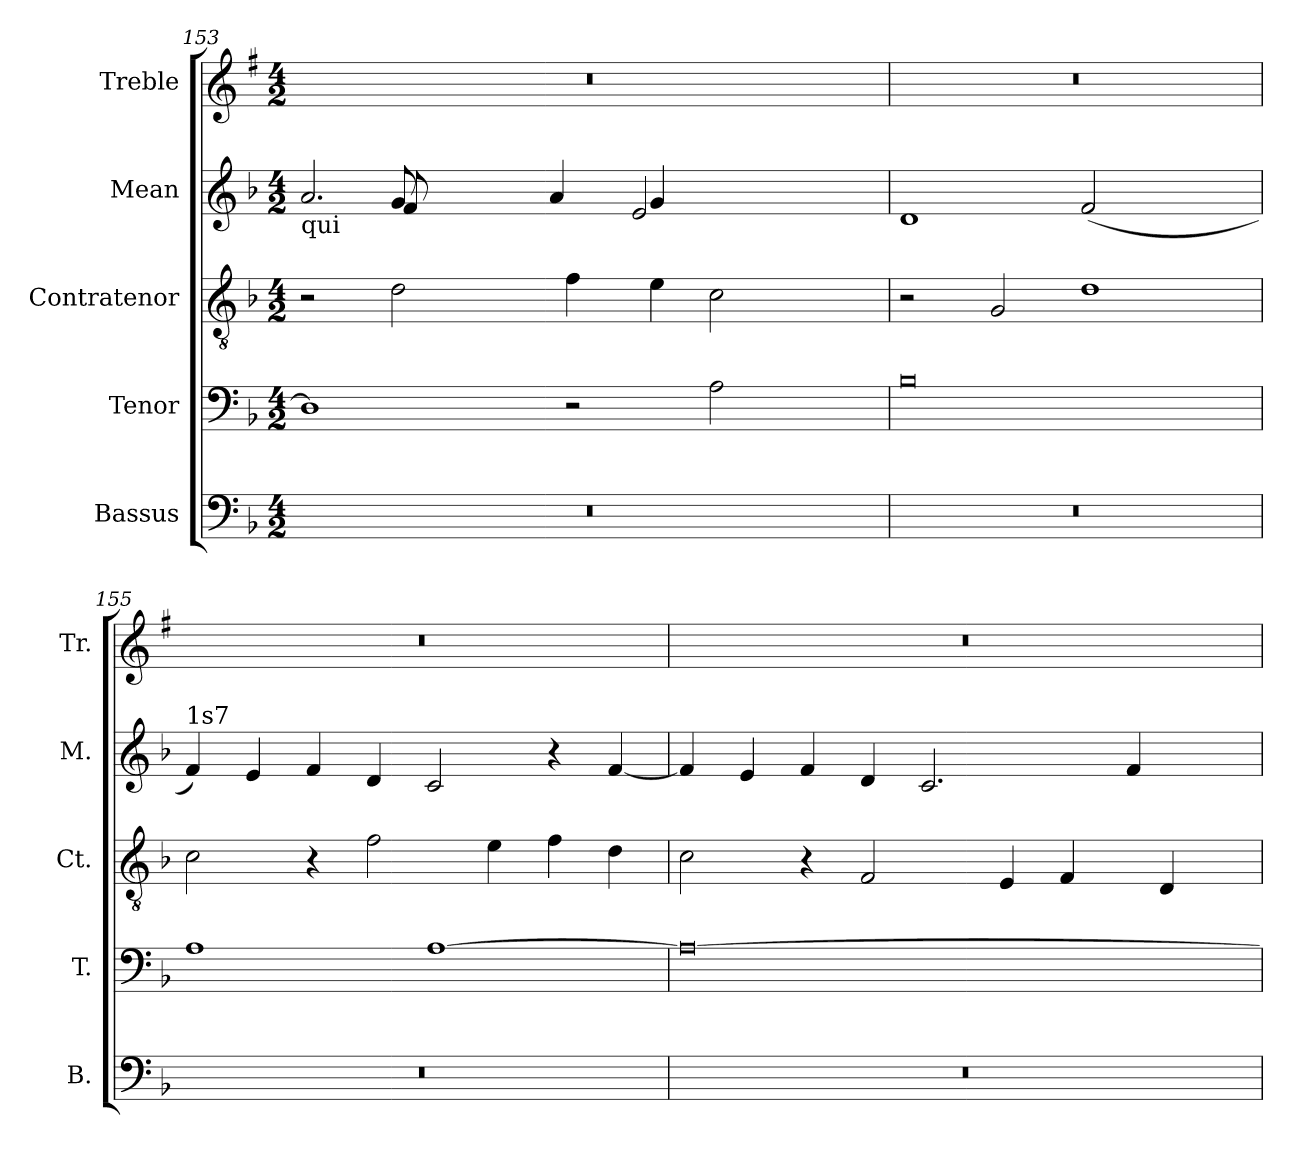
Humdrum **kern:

**kern	**kern	**kern	**kern	**kern
*part5	*part4	*part3	*part2	*part1
*staff5	*staff4	*staff3	*staff2	*staff1
*I"Bassus	*I"Tenor	*I"Contratenor	*I"Mean	*I"Treble
*I'B.	*I'T.	*I'Ct.	*I'M.	*I'Tr.
*clefF4	*clefF4	*clefGv2	*clefG2	*clefG2
*ITrd7c12	*	*	*	*ITrd1c2
*k[b-]	*k[b-]	*k[b-]	*k[b-]	*k[b-]
*F:	*F:	*F:	*F:	*F:
*M4/2	*M4/2	*M4/2	*M4/2	*M4/2
=153	=153	=153	=153	=153
*	*	*	*^	*
*	*	*	*	*^	*
*	*	*	*	*	*^	*
!	!	!	!LO:TX:b:t=qui	!	!	!	!
0r	1D]	2r	2.a/	2ryy	2ryy	1ryy	0r
.	.	2d\	.	8g/	8f/	.	.
.	.	.	.	4ryy	4ryy	.	.
.	.	.	4ryy	.	.	.	.
.	.	.	.	32ryy	16.ryy	.	.
.	.	.	.	1ryy	.	.	.
.	.	.	.	.	4a/	.	.
.	2r	4f\	32ryy	.	.	4ryy	.
.	.	.	2ryy	.	.	.	.
.	.	.	.	.	2e/	.	.
.	.	4e\	.	.	.	4g/	.
.	2A\	2c\	.	.	.	4ryy	.
.	.	.	4...ryy	.	.	.	.
.	.	.	.	.	4ryy	.	.
.	.	.	.	.	.	32ryy	.
.	.	.	.	.	.	8..ryy	.
.	.	.	.	16.ryy	.	.	.
.	.	.	.	.	32ryy	.	.
*	*	*	*v	*v	*v	*v	*
=154	=154	=154	=154	=154
0r	0B-	2r	1d	0r
.	.	2G/	.	.
.	.	1d	(<2f/	.
.	.	.	2ryy	.
!!LO:LB:g=z
=155	=155	=155	=155	=155
!	!	!	!LO:TX:a:t=1s7	!
0r	1A	2c\	4f/)	0r
.	.	.	4e/	.
.	.	4r	4f/	.
.	.	2f\	4d/	.
.	[>1A	.	2c/	.
.	.	4e\	.	.
.	.	4f\	4r	.
.	.	4d\	[<4f/	.
=156	=156	=156	=156	=156
*	*	*	*^	*
*	*	*	*	*^	*
0r	0A_	2c\	4f/]	1ryy	1ryy	0r
.	.	.	4e/	.	.	.
.	.	4r	4f/	.	.	.
.	.	2F/	4d/	.	.	.
.	.	.	16.ryy	2.c/	2ryy	.
.	.	.	2ryy	.	.	.
.	.	4E/	.	.	.	.
.	.	4F/	.	.	8ryy	.
.	.	.	4ryy	.	.	.
.	.	.	.	.	32ryy	.
.	.	.	.	.	4f/	.
.	.	4D/	.	16.ryy	.	.
.	.	.	8ryy	8ryy	.	.
.	.	.	.	.	16.ryy	.
.	.	.	32ryy	32ryy	.	.
*	*	*	*v	*v	*v	*
=	=	=	=	=
*-	*-	*-	*-	*-
